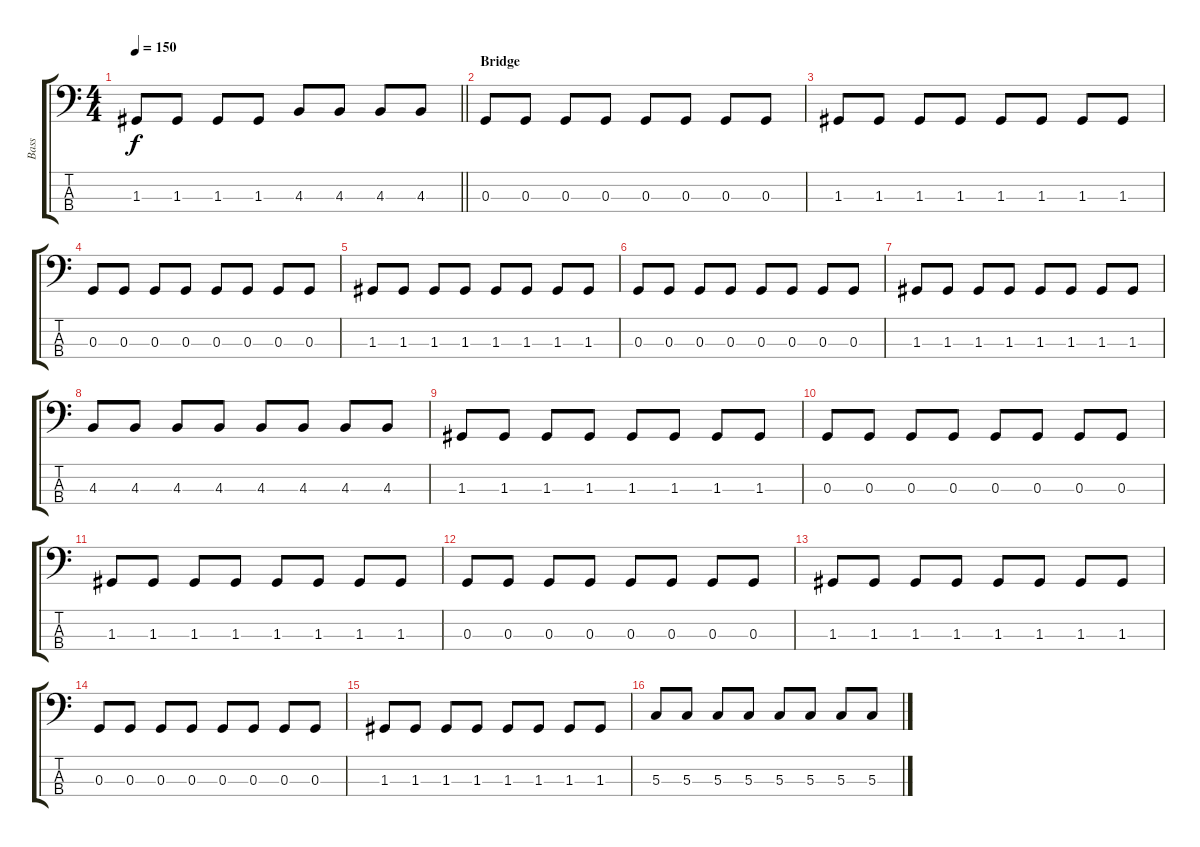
\track ("Bass" "Bass") {instrument electricbassfinger}
\staff {score tabs}
\tuning (F2 C2 G1 D1) {hide}
\ts (4 4)
\tempo 150
\clef f4
\barLineRight lightlight
\ks c
1.3.8{dy f} 1.3.8 1.3.8 1.3.8 4.3.8 4.3.8 4.3.8 4.3.8 |
\section ("" "Bridge")
0.3.8 0.3.8 0.3.8 0.3.8 0.3.8 0.3.8 0.3.8 0.3.8 |
1.3.8 1.3.8 1.3.8 1.3.8 1.3.8 1.3.8 1.3.8 1.3.8 |
0.3.8 0.3.8 0.3.8 0.3.8 0.3.8 0.3.8 0.3.8 0.3.8 |
1.3.8 1.3.8 1.3.8 1.3.8 1.3.8 1.3.8 1.3.8 1.3.8 |
0.3.8 0.3.8 0.3.8 0.3.8 0.3.8 0.3.8 0.3.8 0.3.8 |
1.3.8 1.3.8 1.3.8 1.3.8 1.3.8 1.3.8 1.3.8 1.3.8 |
4.3.8 4.3.8 4.3.8 4.3.8 4.3.8 4.3.8 4.3.8 4.3.8 |
1.3.8 1.3.8 1.3.8 1.3.8 1.3.8 1.3.8 1.3.8 1.3.8 |
0.3.8 0.3.8 0.3.8 0.3.8 0.3.8 0.3.8 0.3.8 0.3.8 |
1.3.8 1.3.8 1.3.8 1.3.8 1.3.8 1.3.8 1.3.8 1.3.8 |
0.3.8 0.3.8 0.3.8 0.3.8 0.3.8 0.3.8 0.3.8 0.3.8 |
1.3.8 1.3.8 1.3.8 1.3.8 1.3.8 1.3.8 1.3.8 1.3.8 |
0.3.8 0.3.8 0.3.8 0.3.8 0.3.8 0.3.8 0.3.8 0.3.8 |
1.3.8 1.3.8 1.3.8 1.3.8 1.3.8 1.3.8 1.3.8 1.3.8 |
5.3.8 5.3.8 5.3.8 5.3.8 5.3.8 5.3.8 5.3.8 5.3.8
